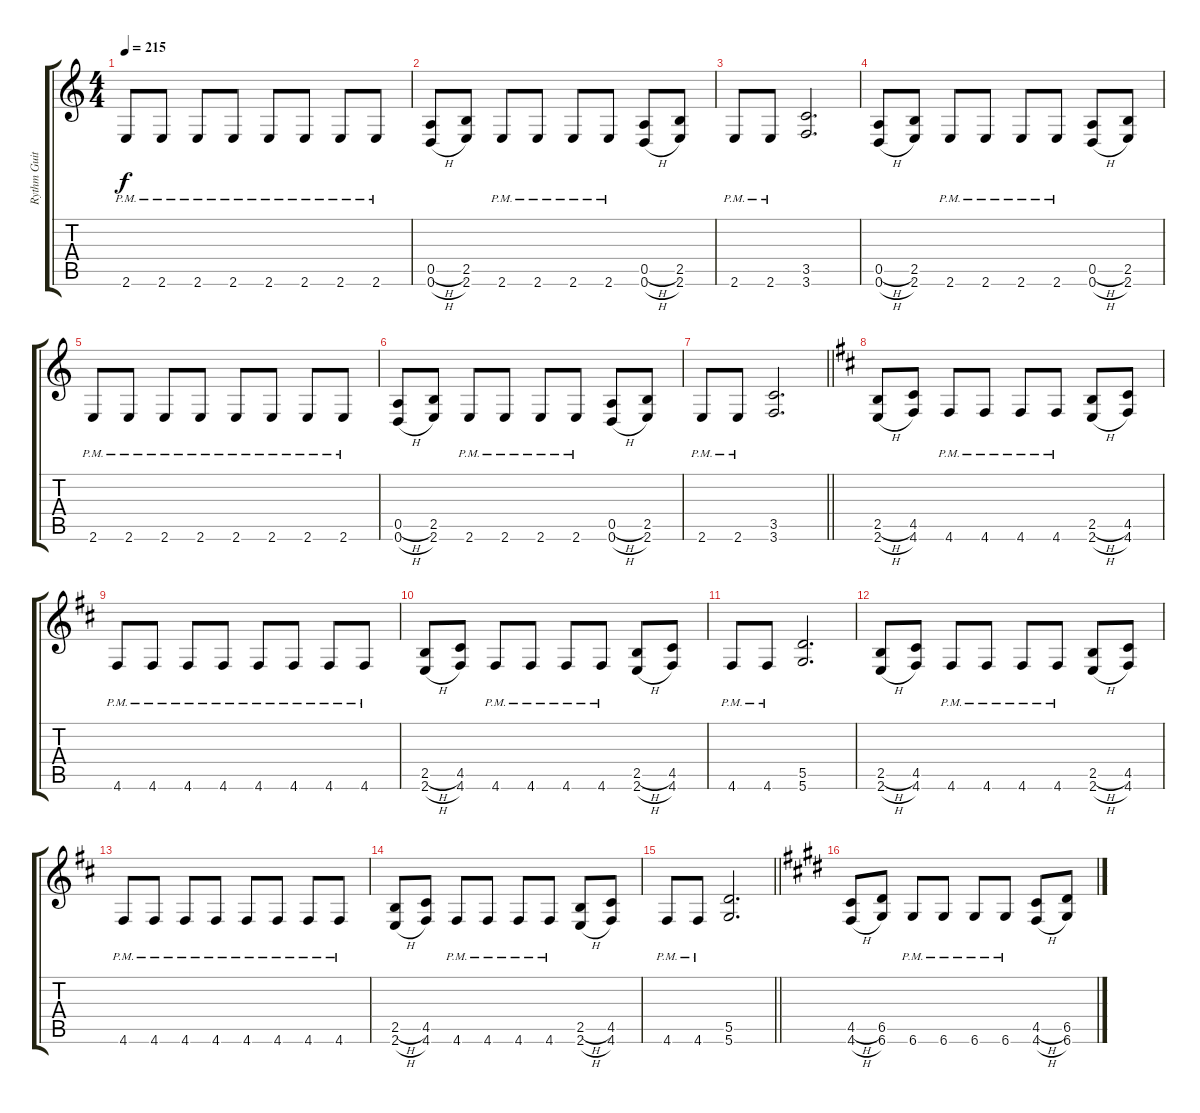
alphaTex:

\track ("Rythm Guitar" "Rythm Guit") {instrument overdrivenguitar}
\staff {score tabs}
\tuning (E4 B3 G3 D3 A2 D2) {hide}
\ts (4 4)
\tempo 215
\clef g2
\ks c
2.6{pm}.8{dy f} 2.6{pm}.8 2.6{pm}.8 2.6{pm}.8 2.6{pm}.8 2.6{pm}.8 2.6{pm}.8 2.6{pm}.8 |
(0.5{h} 0.6{h}).8 (2.5 2.6).8 2.6{pm}.8 2.6{pm}.8 2.6{pm}.8 2.6{pm}.8 (0.5{h} 0.6{h}).8 (2.5 2.6).8 |
2.6{pm}.8 2.6{pm}.8 (3.5 3.6).2{d} |
(0.5{h} 0.6{h}).8 (2.5 2.6).8 2.6{pm}.8 2.6{pm}.8 2.6{pm}.8 2.6{pm}.8 (0.5{h} 0.6{h}).8 (2.5 2.6).8 |
2.6{pm}.8 2.6{pm}.8 2.6{pm}.8 2.6{pm}.8 2.6{pm}.8 2.6{pm}.8 2.6{pm}.8 2.6{pm}.8 |
(0.5{h} 0.6{h}).8 (2.5 2.6).8 2.6{pm}.8 2.6{pm}.8 2.6{pm}.8 2.6{pm}.8 (0.5{h} 0.6{h}).8 (2.5 2.6).8 |
\barLineRight lightlight
2.6{pm}.8 2.6{pm}.8 (3.5 3.6).2{d} |
\section ("" "")
\ks d
(2.5{h} 2.6{h}).8 (4.5 4.6).8 4.6{pm}.8 4.6{pm}.8 4.6{pm}.8 4.6{pm}.8 (2.5{h} 2.6{h}).8 (4.5 4.6).8 |
4.6{pm}.8 4.6{pm}.8 4.6{pm}.8 4.6{pm}.8 4.6{pm}.8 4.6{pm}.8 4.6{pm}.8 4.6{pm}.8 |
(2.5{h} 2.6{h}).8 (4.5 4.6).8 4.6{pm}.8 4.6{pm}.8 4.6{pm}.8 4.6{pm}.8 (2.5{h} 2.6{h}).8 (4.5 4.6).8 |
4.6{pm}.8 4.6{pm}.8 (5.5 5.6).2{d} |
(2.5{h} 2.6{h}).8 (4.5 4.6).8 4.6{pm}.8 4.6{pm}.8 4.6{pm}.8 4.6{pm}.8 (2.5{h} 2.6{h}).8 (4.5 4.6).8 |
4.6{pm}.8 4.6{pm}.8 4.6{pm}.8 4.6{pm}.8 4.6{pm}.8 4.6{pm}.8 4.6{pm}.8 4.6{pm}.8 |
(2.5{h} 2.6{h}).8 (4.5 4.6).8 4.6{pm}.8 4.6{pm}.8 4.6{pm}.8 4.6{pm}.8 (2.5{h} 2.6{h}).8 (4.5 4.6).8 |
\barLineRight lightlight
4.6{pm}.8 4.6{pm}.8 (5.5 5.6).2{d} |
\section ("" "")
\ks e
(4.5{h} 4.6{h}).8 (6.5 6.6).8 6.6{pm}.8 6.6{pm}.8 6.6{pm}.8 6.6{pm}.8 (4.5{h} 4.6{h}).8 (6.5 6.6).8
